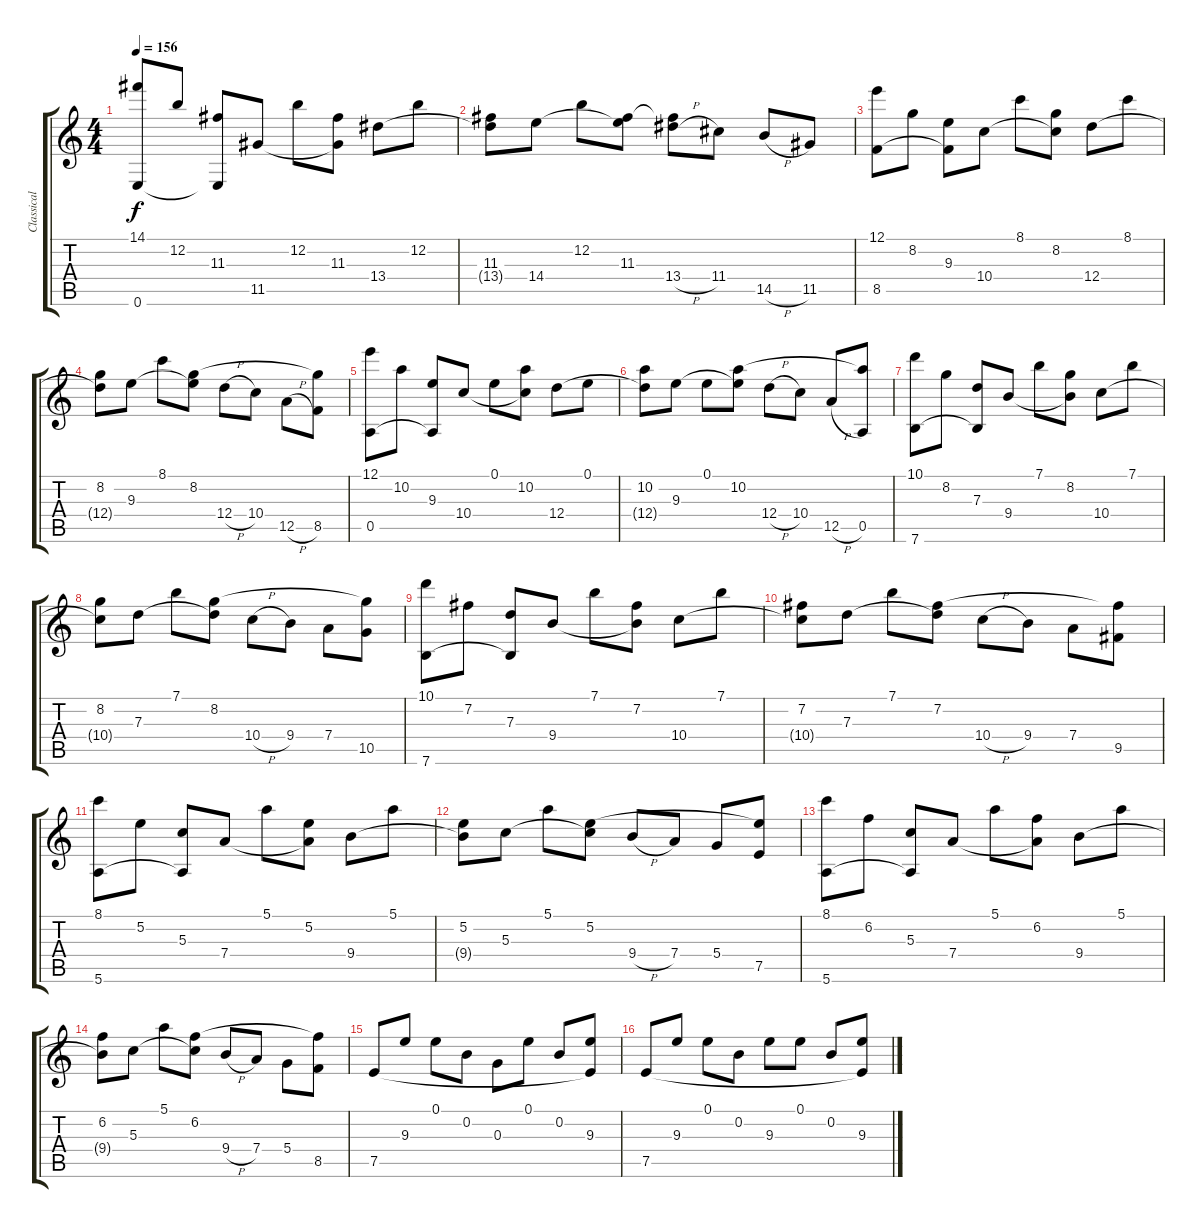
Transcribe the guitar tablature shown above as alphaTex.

\track ("Classical Guitar" "Classical ") {instrument acousticguitarnylon}
\staff {score tabs}
\tuning (E4 B3 G3 D3 A2 E2) {hide}
\ts (4 4)
\tempo 156
\clef g2
\ks c
(14.1 0.6).8{dy f} 12.2.8 (11.3 0.6{t}).8 11.5.8 12.2.8 (11.3 11.5{t}).8 13.4.8 12.2.8 |
(11.3 13.4{t}).8 14.4.8 12.2.8 (11.3 14.4{t}).8 (11.3{t} 13.4{h}).8 11.4.8 14.5{h}.8 11.5.8 |
(12.1 8.5).8 8.2.8 (9.3 8.5{t}).8 10.4.8 8.1.8 (8.2 10.4{t}).8 12.4.8 8.1.8 |
(8.2 12.4{t}).8 9.3.8 8.1.8 (8.2 9.3{t}).8 12.4{h}.8 10.4.8 12.5{h}.8 (8.2{t} 8.5).8 |
(12.1 0.5).8 10.2.8 (9.3 0.5{t}).8 10.4.8 0.1.8 (10.2 10.4{t}).8 12.4.8 0.1.8 |
(10.2 12.4{t}).8 9.3.8 0.1.8 (10.2 9.3{t}).8 12.4{h}.8 10.4.8 12.5{h}.8 (10.2{t} 0.5).8 |
(10.1 7.6).8 8.2.8 (7.3 7.6{t}).8 9.4.8 7.1.8 (8.2 9.4{t}).8 10.4.8 7.1.8 |
(8.2 10.4{t}).8 7.3.8 7.1.8 (8.2 7.3{t}).8 10.4{h}.8 9.4.8 7.4.8 (8.2{t} 10.5).8 |
(10.1 7.6).8 7.2.8 (7.3 7.6{t}).8 9.4.8 7.1.8 (7.2 9.4{t}).8 10.4.8 7.1.8 |
(7.2 10.4{t}).8 7.3.8 7.1.8 (7.2 7.3{t}).8 10.4{h}.8 9.4.8 7.4.8 (7.2{t} 9.5).8 |
(8.1 5.6).8 5.2.8 (5.3 5.6{t}).8 7.4.8 5.1.8 (5.2 7.4{t}).8 9.4.8 5.1.8 |
(5.2 9.4{t}).8 5.3.8 5.1.8 (5.2 5.3{t}).8 9.4{h}.8 7.4.8 5.4.8 (5.2{t} 7.5).8 |
(8.1 5.6).8 6.2.8 (5.3 5.6{t}).8 7.4.8 5.1.8 (6.2 7.4{t}).8 9.4.8 5.1.8 |
(6.2 9.4{t}).8 5.3.8 5.1.8 (6.2 5.3{t}).8 9.4{h}.8 7.4.8 5.4.8 (6.2{t} 8.5).8 |
7.5.8 9.3.8 0.1.8 0.2.8 0.3.8 0.1.8 0.2.8 (9.3 7.5{t}).8 |
7.5.8 9.3.8 0.1.8 0.2.8 9.3.8 0.1.8 0.2.8 (9.3 7.5{t}).8
